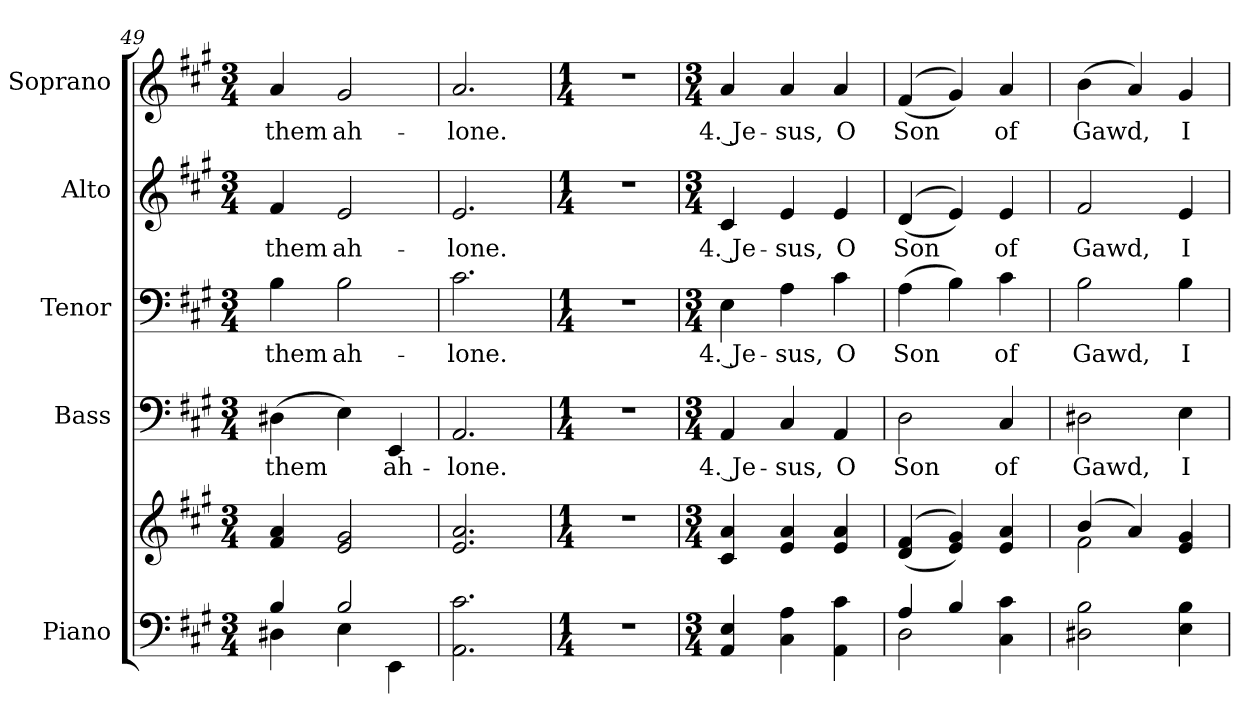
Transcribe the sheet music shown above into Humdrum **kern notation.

**kern	**kern	**kern	**text	**kern	**text	**kern	**text	**kern	**text
*part5	*part5	*part4	*part4	*part3	*part3	*part2	*part2	*part1	*part1
*staff6	*staff5	*staff4	*staff4	*staff3	*staff3	*staff2	*staff2	*staff1	*staff1
*I"Piano	*	*I"Bass	*	*I"Tenor	*	*I"Alto	*	*I"Soprano	*
*I'Pno.	*	*I'B.	*	*I'T.	*	*I'A.	*	*I'S.	*
*clefF4	*clefG2	*clefF4	*	*clefF4	*	*clefG2	*	*clefG2	*
*k[f#c#g#]	*k[f#c#g#]	*k[f#c#g#]	*	*k[f#c#g#]	*	*k[f#c#g#]	*	*k[f#c#g#]	*
*A:	*A:	*A:	*	*A:	*	*A:	*	*A:	*
*M3/4	*M3/4	*M3/4	*	*M3/4	*	*M3/4	*	*M3/4	*
=49	=49	=49	=49	=49	=49	=49	=49	=49	=49
*^	*	*	*	*	*	*	*	*	*
!	!	!	!	!LO:LY:b:color=#000000	!	!	!	!	!	!
!	!	!	!	!	!	!LO:LY:b:color=#000000	!	!	!	!
!	!	!	!	!	!	!	!	!LO:LY:b:color=#000000	!	!
!	!	!	!	!	!	!	!	!	!	!LO:LY:b:color=#000000
4Bi/	4D#Xi\	4f#i/ 4ai	(4D#Xi\	them	4Bi\	them	4f#i/	them	4ai/	them
!	!	!	!	!	!	!LO:LY:b:color=#000000	!	!	!	!
!	!	!	!	!	!	!	!	!LO:LY:b:color=#000000	!	!
!	!	!	!	!	!	!	!	!	!	!LO:LY:b:color=#000000
2Bi/	4Ei\	2ei/ 2g#i	4Ei\)	.	2Bi\	ah-	2ei/	ah-	2g#i/	ah-
!	!	!	!	!LO:LY:b:color=#000000	!	!	!	!	!	!
.	4EEi\	.	4EEi/	ah-	.	.	.	.	.	.
*v	*v	*	*	*	*	*	*	*	*	*
!!LO:PB:g=z
=50	=50	=50	=50	=50	=50	=50	=50	=50	=50
*^	*	*	*	*	*	*	*	*	*
!	!	!	!	!LO:LY:b:color=#000000	!	!	!	!	!	!
*v	*v	*	*	*	*	*	*	*	*	*
*^	*	*	*	*	*	*	*	*	*
!	!	!	!	!	!	!LO:LY:b:color=#000000	!	!	!	!
*v	*v	*	*	*	*	*	*	*	*	*
*^	*	*	*	*	*	*	*	*	*
!	!	!	!	!	!	!	!	!LO:LY:b:color=#000000	!	!
*v	*v	*	*	*	*	*	*	*	*	*
*^	*	*	*	*	*	*	*	*	*
!	!	!	!	!	!	!	!	!	!	!LO:LY:b:color=#000000
*v	*v	*	*	*	*	*	*	*	*	*
2.AAi\ 2.c#i	2.ei/ 2.ai	2.AAi/	-lone.	2.c#i\	-lone.	2.ei/	-lone.	2.ai/	-lone.
=51	=51	=51	=51	=51	=51	=51	=51	=51	=51
*M1/4	*M1/4	*M1/4	*	*M1/4	*	*M1/4	*	*M1/4	*
!LO:N:vis=1	!LO:N:vis=1	!LO:N:vis=1	!	!LO:N:vis=1	!	!LO:N:vis=1	!	!LO:N:vis=1	!
4r	4r	4r	.	4r	.	4r	.	4r	.
=52	=52	=52	=52	=52	=52	=52	=52	=52	=52
*M3/4	*M3/4	*M3/4	*	*M3/4	*	*M3/4	*	*M3/4	*
!	!	!	!LO:LY:b:color=#000000	!	!	!	!	!	!
!	!	!	!	!	!LO:LY:b:color=#000000	!	!	!	!
!	!	!	!	!	!	!	!LO:LY:b:color=#000000	!	!
!	!	!	!	!	!	!	!	!	!LO:LY:b:color=#000000
4AAi/ 4Ei	4c#i/ 4ai	4AAi/	4. Je-	4Ei\	4. Je-	4c#i/	4. Je-	4ai/	4. Je-
!	!	!	!LO:LY:b:color=#000000	!	!	!	!	!	!
!	!	!	!	!	!LO:LY:b:color=#000000	!	!	!	!
!	!	!	!	!	!	!	!LO:LY:b:color=#000000	!	!
!	!	!	!	!	!	!	!	!	!LO:LY:b:color=#000000
4C#i\ 4Ai	4ei/ 4ai	4C#i/	-sus,	4Ai\	-sus,	4ei/	-sus,	4ai/	-sus,
!	!	!	!LO:LY:b:color=#000000	!	!	!	!	!	!
!	!	!	!	!	!LO:LY:b:color=#000000	!	!	!	!
!	!	!	!	!	!	!	!LO:LY:b:color=#000000	!	!
!	!	!	!	!	!	!	!	!	!LO:LY:b:color=#000000
4AAi\ 4c#i	4ei/ 4ai	4AAi/	O	4c#i\	O	4ei/	O	4ai/	O
!!LO:PB:g=z
=53	=53	=53	=53	=53	=53	=53	=53	=53	=53
*^	*	*	*	*	*	*	*	*	*
!	!	!	!	!LO:LY:b:color=#000000	!	!	!	!	!	!
!	!	!	!	!	!	!LO:LY:b:color=#000000	!	!	!	!
!	!	!	!	!	!	!	!	!LO:LY:b:color=#000000	!	!
!	!	!	!	!	!	!	!	!	!	!LO:LY:b:color=#000000
4Ai/	2Di\	((4di/ 4f#i	2Di\	Son	(4Ai\	Son	((4di/	Son	((4f#i/	Son
4Bi/	.	4ei/ 4g#i))	.	.	4Bi\)	.	4ei/))	.	4g#i/))	.
!	!	!	!	!LO:LY:b:color=#000000	!	!	!	!	!	!
!	!	!	!	!	!	!LO:LY:b:color=#000000	!	!	!	!
!	!	!	!	!	!	!	!	!LO:LY:b:color=#000000	!	!
!	!	!	!	!	!	!	!	!	!	!LO:LY:b:color=#000000
4C#i\ 4c#i	4ryy	4ei/ 4ai	4C#i/	of	4c#i\	of	4ei/	of	4ai/	of
*v	*v	*	*	*	*	*	*	*	*	*
=54	=54	=54	=54	=54	=54	=54	=54	=54	=54
*	*^	*	*	*	*	*	*	*	*
*^	*	*	*	*	*	*	*	*	*	*
!	!	!	!	!	!LO:LY:b:color=#000000	!	!	!	!	!	!
*v	*v	*	*	*	*	*	*	*	*	*	*
*^	*	*	*	*	*	*	*	*	*	*
!	!	!	!	!	!	!	!LO:LY:b:color=#000000	!	!	!	!
*v	*v	*	*	*	*	*	*	*	*	*	*
*^	*	*	*	*	*	*	*	*	*	*
!	!	!	!	!	!	!	!	!	!LO:LY:b:color=#000000	!	!
*v	*v	*	*	*	*	*	*	*	*	*	*
*^	*	*	*	*	*	*	*	*	*	*
!	!	!	!	!	!	!	!	!	!	!	!LO:LY:b:color=#000000
*v	*v	*	*	*	*	*	*	*	*	*	*
2D#Xi\ 2Bi	(4bi/	2f#i\	2D#Xi\	Gawd,	2Bi\	Gawd,	2f#i/	Gawd,	(4bi\	Gawd,
.	4ai/)	.	.	.	.	.	.	.	4ai/)	.
!	!	!	!	!LO:LY:b:color=#000000	!	!	!	!	!	!
!	!	!	!	!	!	!LO:LY:b:color=#000000	!	!	!	!
!	!	!	!	!	!	!	!	!LO:LY:b:color=#000000	!	!
!	!	!	!	!	!	!	!	!	!	!LO:LY:b:color=#000000
4Ei\ 4Bi	4ei/ 4g#i	4ryy	4Ei\	I	4Bi\	I	4ei/	I	4g#i/	I
*	*v	*v	*	*	*	*	*	*	*	*
=	=	=	=	=	=	=	=	=	=
*-	*-	*-	*-	*-	*-	*-	*-	*-	*-
